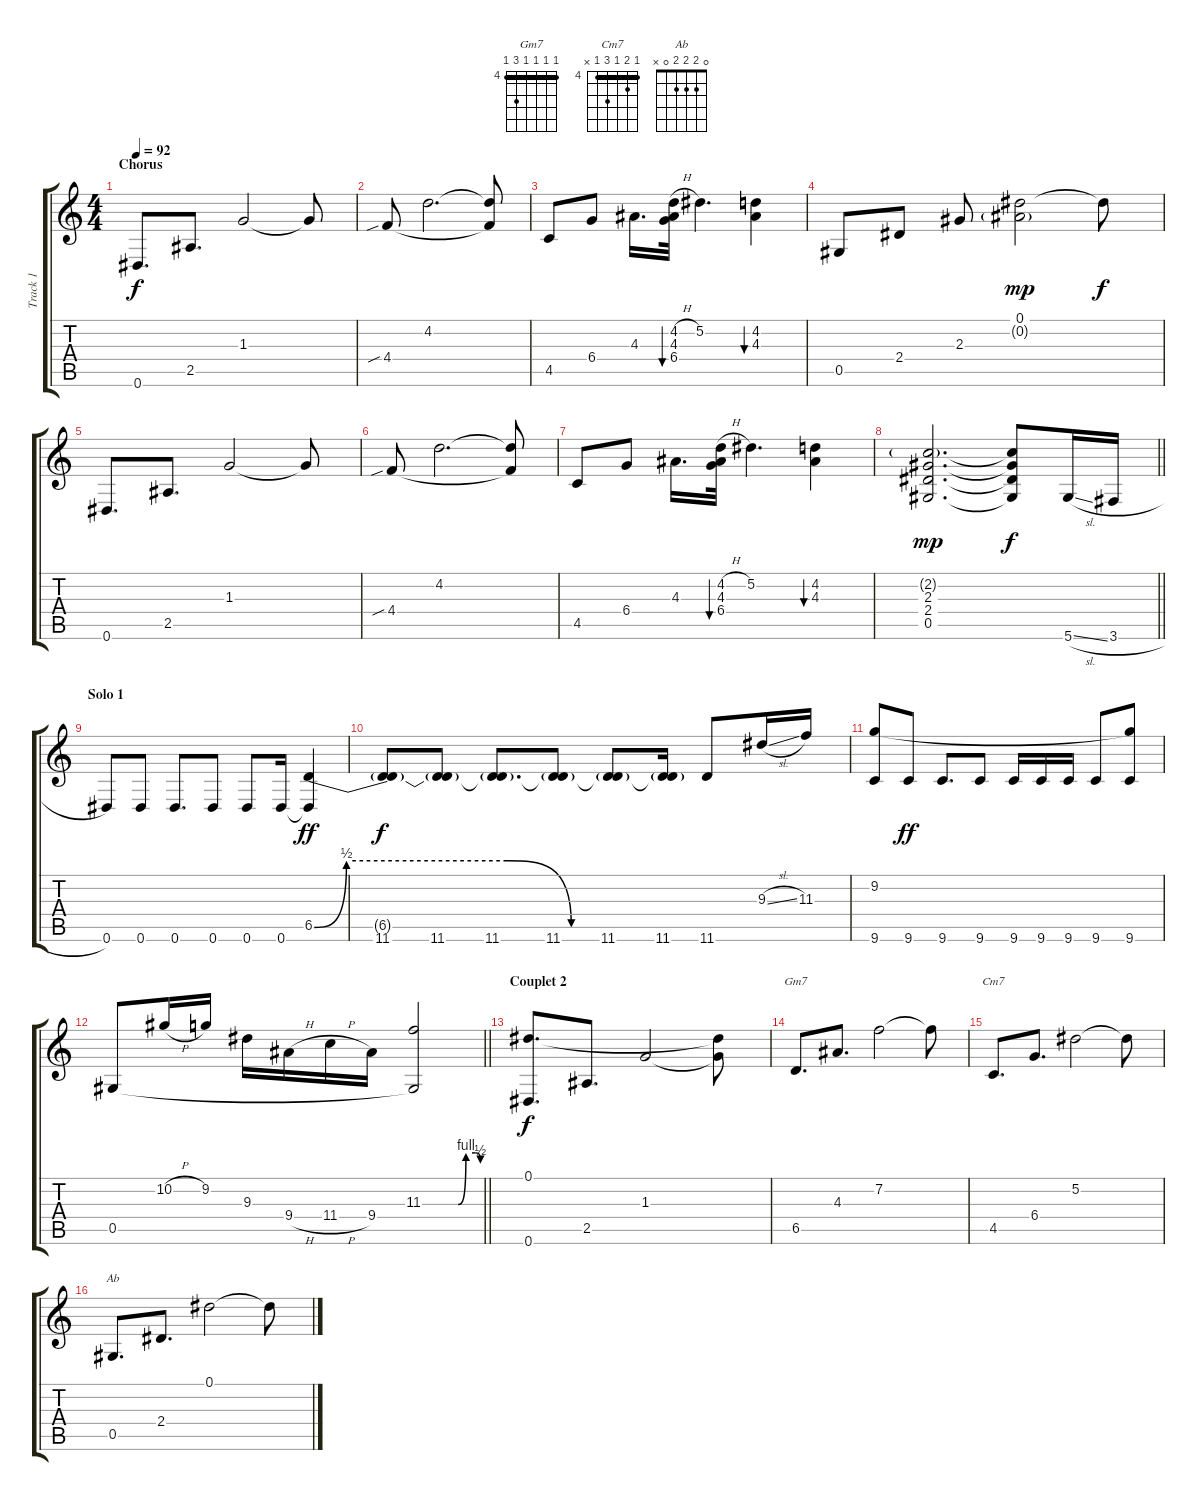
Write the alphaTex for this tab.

\track ("Track 1" "Track 1") {instrument acousticguitarsteel}
\staff {score tabs}
\tuning (Eb4 Bb3 Gb3 Db3 Ab2 Eb2) {hide}
\chord ("Gm7" 4 4 4 4 6 4) {firstfret 4 barre 4}
\chord ("Cm7" 4 5 4 6 4 x) {firstfret 4 barre 4}
\chord ("Ab" 0 2 2 2 0 x)
\ts (4 4)
\section ("" "Chorus")
\tempo 92
\clef g2
\ks c
0.6.8{d dy f} 2.5.8{d} 1.3.2 1.3{t}.8 |
4.4{sib}.8 4.2.2{d} (4.2{t} 4.4{t}).8 |
4.5.8 6.4.8 4.3.16{d} (4.2{h} 4.3 6.4).32{bu 60} 5.2.4{d} (4.2 4.3).4{bu 60} |
0.5.8 2.4.8 2.3.8 (0.1 0.2{g}).2{dy mp} 0.1{t}.8{dy f} |
0.6.8{d} 2.5.8{d} 1.3.2 1.3{t}.8 |
4.4{sib}.8 4.2.2{d} (4.2{t} 4.4{t}).8 |
4.5.8 6.4.8 4.3.16{d} (4.2{h} 4.3 6.4).32{bu 60} 5.2.4{d} (4.2 4.3).4{bu 60} |
\barLineRight lightlight
(2.2{g} 2.3 2.4 0.5).2{d dy mp} (2.2{t} 2.3{t} 2.4{t} 0.5{t}).8{dy f} 5.6{sl}.16 3.6{h}.16 |
\section ("" "Solo 1")
0.6.8 0.6.8 0.6.8{d} 0.6.8 0.6.8 0.6.16 (6.5{be (custom 0 0 5 2 30 2 40 0 60 0)} 0.6{t}).4{dy ff} |
(6.5{t} 11.6).8{dy f} (6.5{t} 11.6).8 (6.5{t} 11.6).8{d} (6.5{t} 11.6).8 (6.5{t} 11.6).8 (6.5{t} 11.6).16 11.6.8 9.3{sl}.16 11.3.16 |
(9.2 9.6).8 9.6.8{dy ff} 9.6.8{d} 9.6.8 9.6.16 9.6.16 9.6.16 9.6.8 (9.2{t} 9.6).8 |
\barLineRight lightlight
0.5.8 10.2{h}.16 9.2.16 9.3.16 9.4{h}.16 11.4{h}.16 9.4.16 (11.3{be (custom 0 0 37 0 45 4 55 4 60 2)} 0.5{t}).2 |
\section ("" "Couplet 2")
(0.1 0.6).8{d dy f} 2.5.8{d} 1.3.2 (0.1{t} 1.3{t}).8 |
6.5.8{d ch "Gm7"} 4.3.8{d} 7.2.2 7.2{t}.8 |
4.5.8{d ch "Cm7"} 6.4.8{d} 5.2.2 5.2{t}.8 |
0.5.8{d ch "Ab"} 2.4.8{d} 0.1.2 0.1{t}.8
